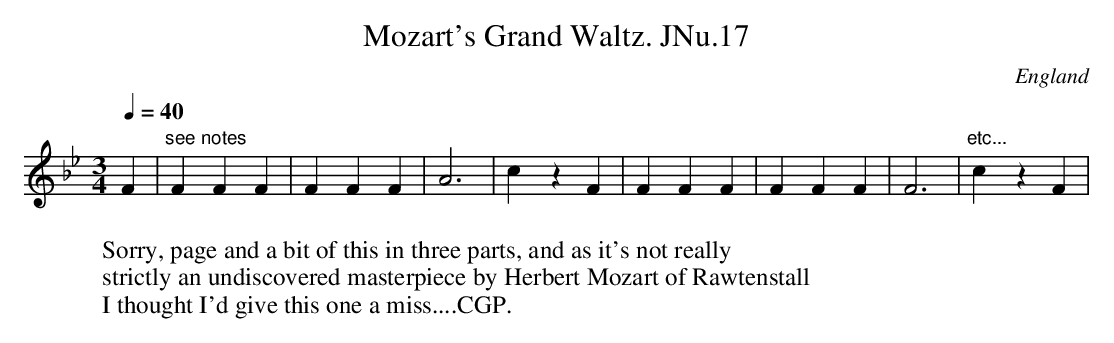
X:1
T:Mozart's Grand Waltz. JNu.17
M:3/4
L:1/4
Q:40
O:England
K:Bb major
F|"see notes"FFF|FFF|A3|czF|FFF|FFF|F3|"etc..."czF|
W:Sorry, page and a bit of this in three parts, and as it's not really
W:strictly an undiscovered masterpiece by Herbert Mozart of Rawtenstall
W:I thought I'd give this one a miss....CGP.
